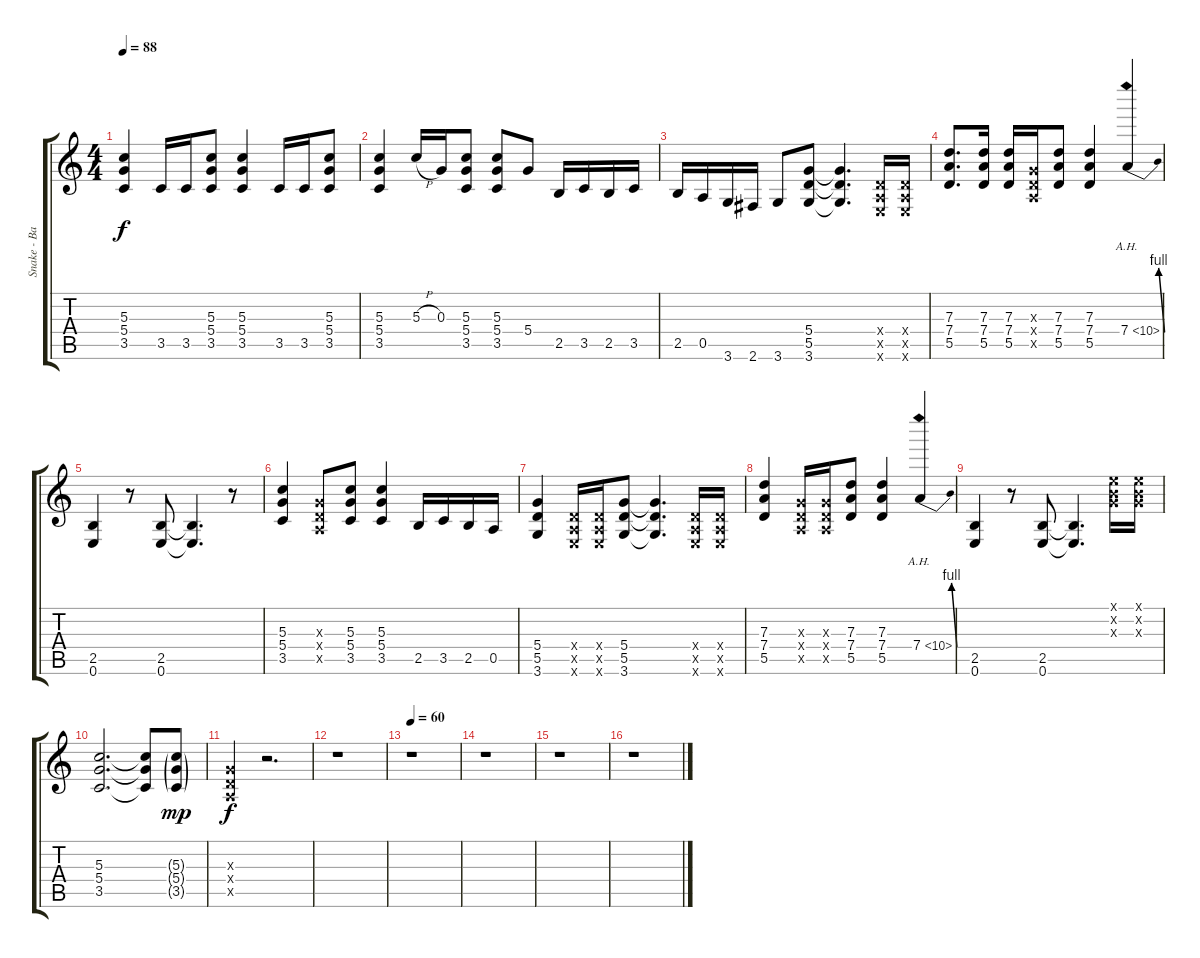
\track ("Snake - Back Guitar" "Snake - Ba") {instrument distortionguitar}
\staff {score tabs}
\tuning (E4 B3 G3 D3 A2 E2) {hide}
\ts (4 4)
\tempo 88
\clef g2
\ks c
(5.3 5.4 3.5).4{dy f} 3.5.16 3.5.16 (5.3 5.4 3.5).8 (5.3 5.4 3.5).4 3.5.16 3.5.16 (5.3 5.4 3.5).8 |
(5.3 5.4 3.5).4 5.3{h}.16 0.3.16 (5.3 5.4 3.5).8 (5.3 5.4 3.5).8 5.4.8 2.5.16 3.5.16 2.5.16 3.5.16 |
2.5.16 0.5.16 3.6.16 2.6.16 3.6.8 (5.4 5.5 3.6).8 (5.4{t} 5.5{t} 3.6{t}).4{d} (0.4{x} 0.5{x} 0.6{x}).16 (0.4{x} 0.5{x} 0.6{x}).16 |
(7.3 7.4 5.5).8{d} (7.3 7.4 5.5).16 (7.3 7.4 5.5).16 (0.3{x} 0.4{x} 0.5{x}).16 (7.3 7.4 5.5).8 (7.3 7.4 5.5).4 7.4{be (bend 0 0 60 4) ah 3}.4 |
(2.5 0.6).4 r.8 (2.5 0.6).8 (2.5{t} 0.6{t}).4{d} r.8 |
(5.3 5.4 3.5).4 (0.3{x} 0.4{x} 0.5{x}).8 (5.3 5.4 3.5).8 (5.3 5.4 3.5).4 2.5.16 3.5.16 2.5.16 0.5.16 |
(5.4 5.5 3.6).4 (0.4{x} 0.5{x} 0.6{x}).16 (0.4{x} 0.5{x} 0.6{x}).16 (5.4 5.5 3.6).8 (5.4{t} 5.5{t} 3.6{t}).4{d} (0.4{x} 0.5{x} 0.6{x}).16 (0.4{x} 0.5{x} 0.6{x}).16 |
(7.3 7.4 5.5).4 (0.3{x} 0.4{x} 0.5{x}).16 (0.3{x} 0.4{x} 0.5{x}).16 (7.3 7.4 5.5).8 (7.3 7.4 5.5).4 7.4{be (bend 0 0 60 4) ah 3}.4 |
(2.5 0.6).4 r.8 (2.5 0.6).8 (2.5{t} 0.6{t}).4{d} (0.1{x} 0.2{x} 0.3{x}).16 (0.1{x} 0.2{x} 0.3{x}).16 |
(5.3 5.4 3.5).2{d} (5.3{t} 5.4{t} 3.5{t}).8 (5.3{g} 5.4{g} 3.5{g}).8{dy mp} |
(0.3{x} 0.4{x} 0.5{x}).4{dy f} r.2{d} |
r.1 |
\tempo 60
r.1 |
r.1 |
r.1 |
r.1
